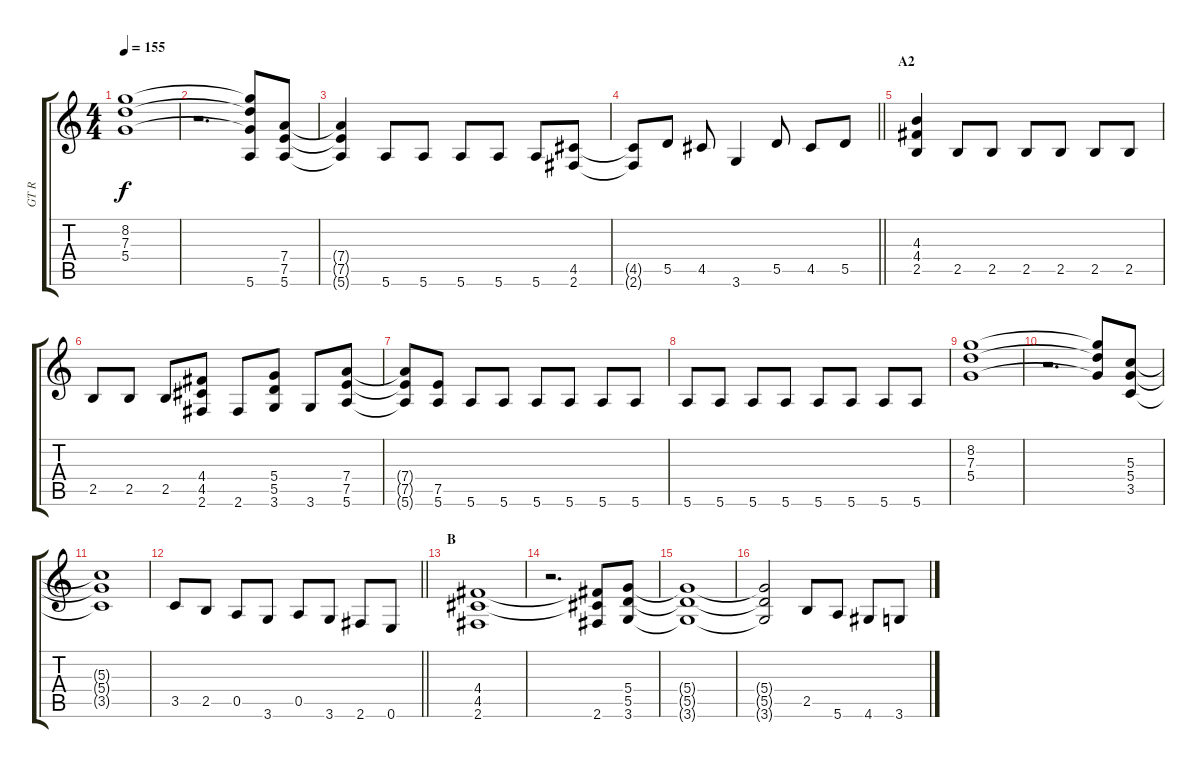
\track ("GT R" "GT R") {instrument distortionguitar}
\staff {score tabs}
\tuning (E4 B3 G3 D3 A2 E2) {hide}
\ts (4 4)
\tempo 155
\clef g2
\ks c
(8.2 7.3 5.4).1{dy f} |
r.2{d} (8.2{t} 7.3{t} 5.4{t} 5.6).8 (7.4 7.5 5.6).8 |
(7.4{t} 7.5{t} 5.6{t}).4 5.6.8 5.6.8 5.6.8 5.6.8 5.6.8 (4.5 2.6).8 |
\barLineRight lightlight
(4.5{t} 2.6{t}).8 5.5.8 4.5.8 3.6.4 5.5.8 4.5.8 5.5.8 |
\section ("" "A2")
(4.3 4.4 2.5).4 2.5.8 2.5.8 2.5.8 2.5.8 2.5.8 2.5.8 |
2.5.8 2.5.8 2.5.8 (4.4 4.5 2.6).8 2.6.8 (5.4 5.5 3.6).8 3.6.8 (7.4 7.5 5.6).8 |
(7.4{t} 7.5{t} 5.6{t}).8 (7.5 5.6).8 5.6.8 5.6.8 5.6.8 5.6.8 5.6.8 5.6.8 |
5.6.8 5.6.8 5.6.8 5.6.8 5.6.8 5.6.8 5.6.8 5.6.8 |
(8.2 7.3 5.4).1 |
r.2{d} (8.2{t} 7.3{t} 5.4{t}).8 (5.3 5.4 3.5).8 |
(5.3{t} 5.4{t} 3.5{t}).1 |
\barLineRight lightlight
3.5.8 2.5.8 0.5.8 3.6.8 0.5.8 3.6.8 2.6.8 0.6.8 |
\section ("" "B")
(4.4 4.5 2.6).1 |
r.2{d} (4.4{t} 4.5{t} 2.6).8 (5.4 5.5 3.6).8 |
(5.4{t} 5.5{t} 3.6{t}).1 |
(5.4{t} 5.5{t} 3.6{t}).2 2.5.8 5.6.8 4.6.8 3.6.8
